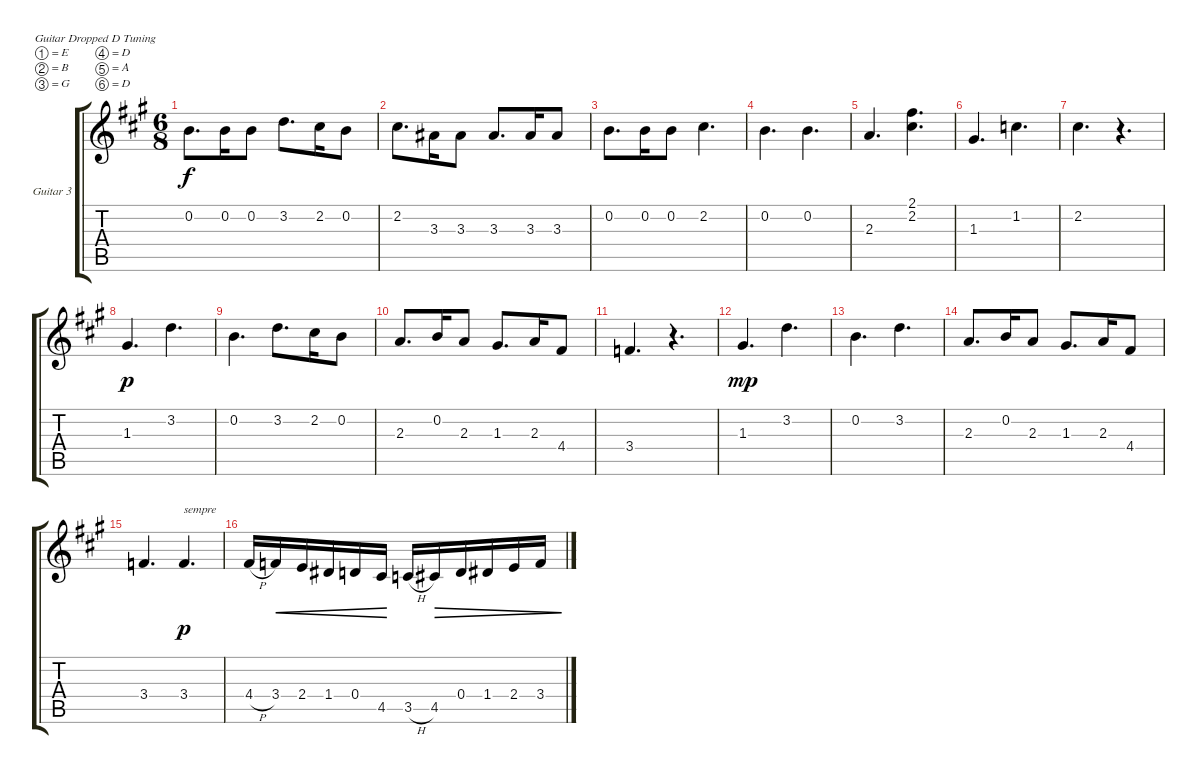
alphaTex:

\defaultSystemsLayout 4
\bracketExtendMode groupsimilarinstruments
\firstSystemTrackNameOrientation horizontal
\otherSystemsTrackNameOrientation horizontal
\track ("Guitar 3" "Guitar 3") {instrument acousticguitarnylon}
\staff {score tabs}
\tuning (E4 B3 G3 D3 A2 D2)
\ts (6 8)
\tempo (120 hide)
\clef g2
\ks a
0.2.8{d dy f} 0.2.16 0.2.8 3.2.8{d} 2.2.16 0.2.8 |
2.2.8{d} 3.3.16 3.3.8 3.3.8{d} 3.3.16 3.3.8 |
0.2.8{d} 0.2.16 0.2.8 2.2.4{d} |
0.2.4{d} 0.2.4{d} |
2.3.4{d} (2.2 2.1).4{d} |
1.3.4{d} 1.2.4{d} |
2.2.4{d} r.4{d} |
1.3.4{d dy p} 3.2.4{d} |
0.2.4{d} 3.2.8{d} 2.2.16 0.2.8 |
\scale
0.205177 2.3.8{d} 0.2.16 2.3.8 1.3.8{d} 2.3.16 4.4.8 |
\scale
0.167166 3.4.4{d} r.4{d} |
\scale
0.230968 1.3.4{d dy mp} 3.2.4{d} |
\scale
0.235272 0.2.4{d} 3.2.4{d} |
\scale
0.161628 2.3.8{d} 0.2.16 2.3.8 1.3.8{d} 2.3.16 4.4.8 |
3.4.4{d} 3.4.4{d txt "sempre" dy p} |
4.4{h}.16 3.4.16{cre} 2.4.16{cre} 1.4.16{cre} 0.4.16{cre} 4.5.16{cre} 3.5{h}.16 4.5.16{dec} 0.4.16{dec} 1.4.16{dec} 2.4.16{dec} 3.4.16{dec}
